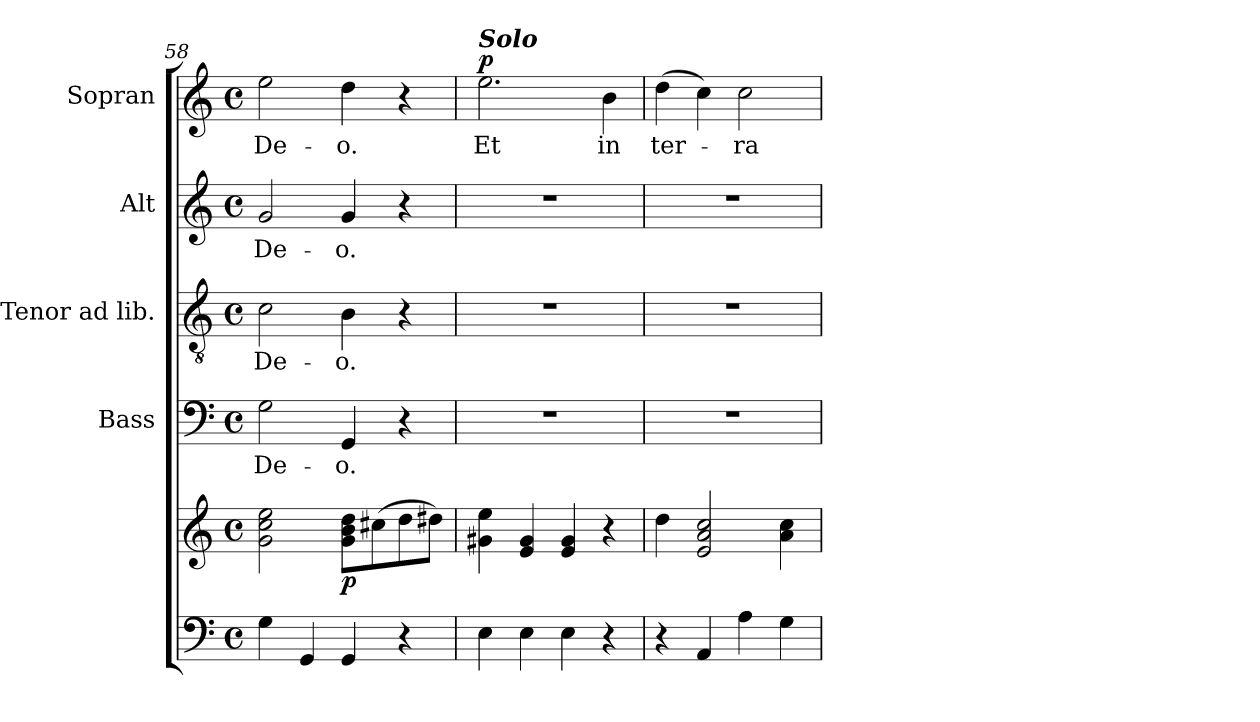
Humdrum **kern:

**kern	**kern	**dynam	**kern	**text	**kern	**text	**kern	**text	**kern	**text	**dynam
*part5	*part5	*part5	*part4	*part4	*part3	*part3	*part2	*part2	*part1	*part1	*part1
*staff6	*staff5	*staff5/6	*staff4	*staff4	*staff3	*staff3	*staff2	*staff2	*staff1	*staff1	*staff1
*	*	*	*I"Bass	*	*I"Tenor ad lib.	*	*I"Alt	*	*I"Sopran	*	*
*	*	*	*I'B.	*	*I'T.	*	*I'A.	*	*I'S.	*	*
*clefF4	*clefG2	*	*clefF4	*	*clefGv2	*	*clefG2	*	*clefG2	*	*
*k[]	*k[]	*	*k[]	*	*k[]	*	*k[]	*	*k[]	*	*
*C:	*C:	*	*C:	*	*C:	*	*C:	*	*C:	*	*
*M4/4	*M4/4	*	*M4/4	*	*M4/4	*	*M4/4	*	*M4/4	*	*
*met(c)	*met(c)	*	*met(c)	*	*met(c)	*	*met(c)	*	*met(c)	*	*
=58	=58	=58	=58	=58	=58	=58	=58	=58	=58	=58	=58
!	!	!	!	!LO:LY:b	!	!LO:LY:b	!	!LO:LY:b	!	!LO:LY:b	!
4G\	2g\ 2cc\ 2ee\	.	2G\	De-	2c\	De-	2g/	De-	2ee\	De-	.
4GG/	.	.	.	.	.	.	.	.	.	.	.
!	!	!LO:DY:b	!	!LO:LY:b	!	!LO:LY:b	!	!LO:LY:b	!	!LO:LY:b	!
4GG/	8g\ 8b\ 8dd\L	p	4GG/	-o.	4B\	-o.	4g/	-o.	4dd\	-o.	.
.	(>8cc#X\	.	.	.	.	.	.	.	.	.	.
4r	8dd\	.	4r	.	4r	.	4r	.	4r	.	.
.	8dd#X\J)	.	.	.	.	.	.	.	.	.	.
=59	=59	=59	=59	=59	=59	=59	=59	=59	=59	=59	=59
!	!	!	!	!	!	!	!	!	!LO:TX:a:Bi:t=Solo	!	!
!	!	!	!	!	!	!	!	!	!	!LO:LY:b	!LO:DY:a
4E\	4g#X\ 4ee\	.	1r	.	1r	.	1r	.	2.ee\	Et	p
4E\	4e/ 4g#/	.	.	.	.	.	.	.	.	.	.
4E\	4e/ 4g#/	.	.	.	.	.	.	.	.	.	.
!	!	!	!	!	!	!	!	!	!	!LO:LY:b	!
4r	4r	.	.	.	.	.	.	.	4b\	in	.
!!LO:PB:g=z
=60	=60	=60	=60	=60	=60	=60	=60	=60	=60	=60	=60
!	!	!	!	!	!	!	!	!	!	!LO:LY:b	!
4r	4dd\	.	1r	.	1r	.	1r	.	(>4dd\	ter-	.
4AA/	2e/ 2a/ 2cc/	.	.	.	.	.	.	.	4cc\)	.	.
!	!	!	!	!	!	!	!	!	!	!LO:LY:b	!
4A\	.	.	.	.	.	.	.	.	2cc\	-ra	.
4G\	4a\ 4cc\	.	.	.	.	.	.	.	.	.	.
=	=	=	=	=	=	=	=	=	=	=	=
*-	*-	*-	*-	*-	*-	*-	*-	*-	*-	*-	*-
